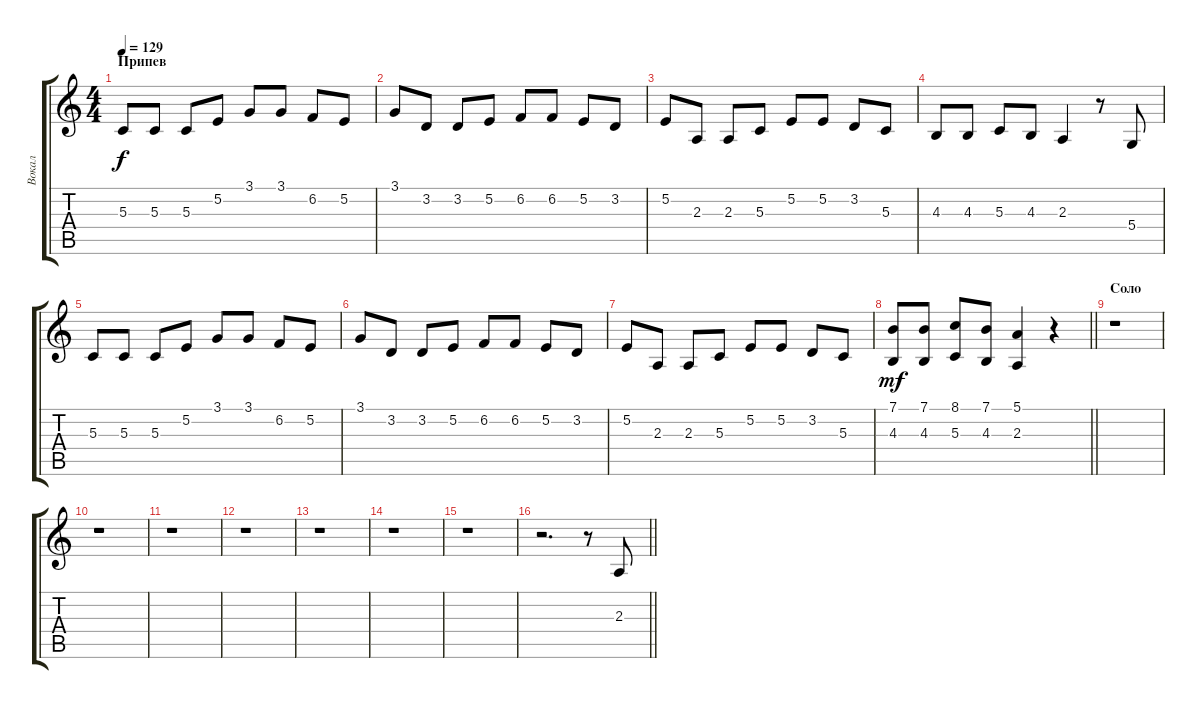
\track ("Вокал" "Вокал") {instrument tenorsax}
\staff {score tabs}
\tuning (E4 B3 G3 D3 A2 E2) {hide}
\ts (4 4)
\section ("" "Припев")
\tempo 129
\clef g2
\ks c
5.3.8{dy f} 5.3.8 5.3.8 5.2.8 3.1.8 3.1.8 6.2.8 5.2.8 |
3.1.8 3.2.8 3.2.8 5.2.8 6.2.8 6.2.8 5.2.8 3.2.8 |
5.2.8 2.3.8 2.3.8 5.3.8 5.2.8 5.2.8 3.2.8 5.3.8 |
4.3.8 4.3.8 5.3.8 4.3.8 2.3.4 r.8 5.4.8 |
5.3.8 5.3.8 5.3.8 5.2.8 3.1.8 3.1.8 6.2.8 5.2.8 |
3.1.8 3.2.8 3.2.8 5.2.8 6.2.8 6.2.8 5.2.8 3.2.8 |
5.2.8 2.3.8 2.3.8 5.3.8 5.2.8 5.2.8 3.2.8 5.3.8 |
\barLineRight lightlight
(7.1 4.3).8{dy mf} (7.1 4.3).8 (8.1 5.3).8 (7.1 4.3).8 (5.1 2.3).4 r.4 |
\section ("" "Соло")
r.1 |
r.1 |
r.1 |
r.1 |
r.1 |
r.1 |
r.1 |
\barLineRight lightlight
r.2{d} r.8 2.3.8
